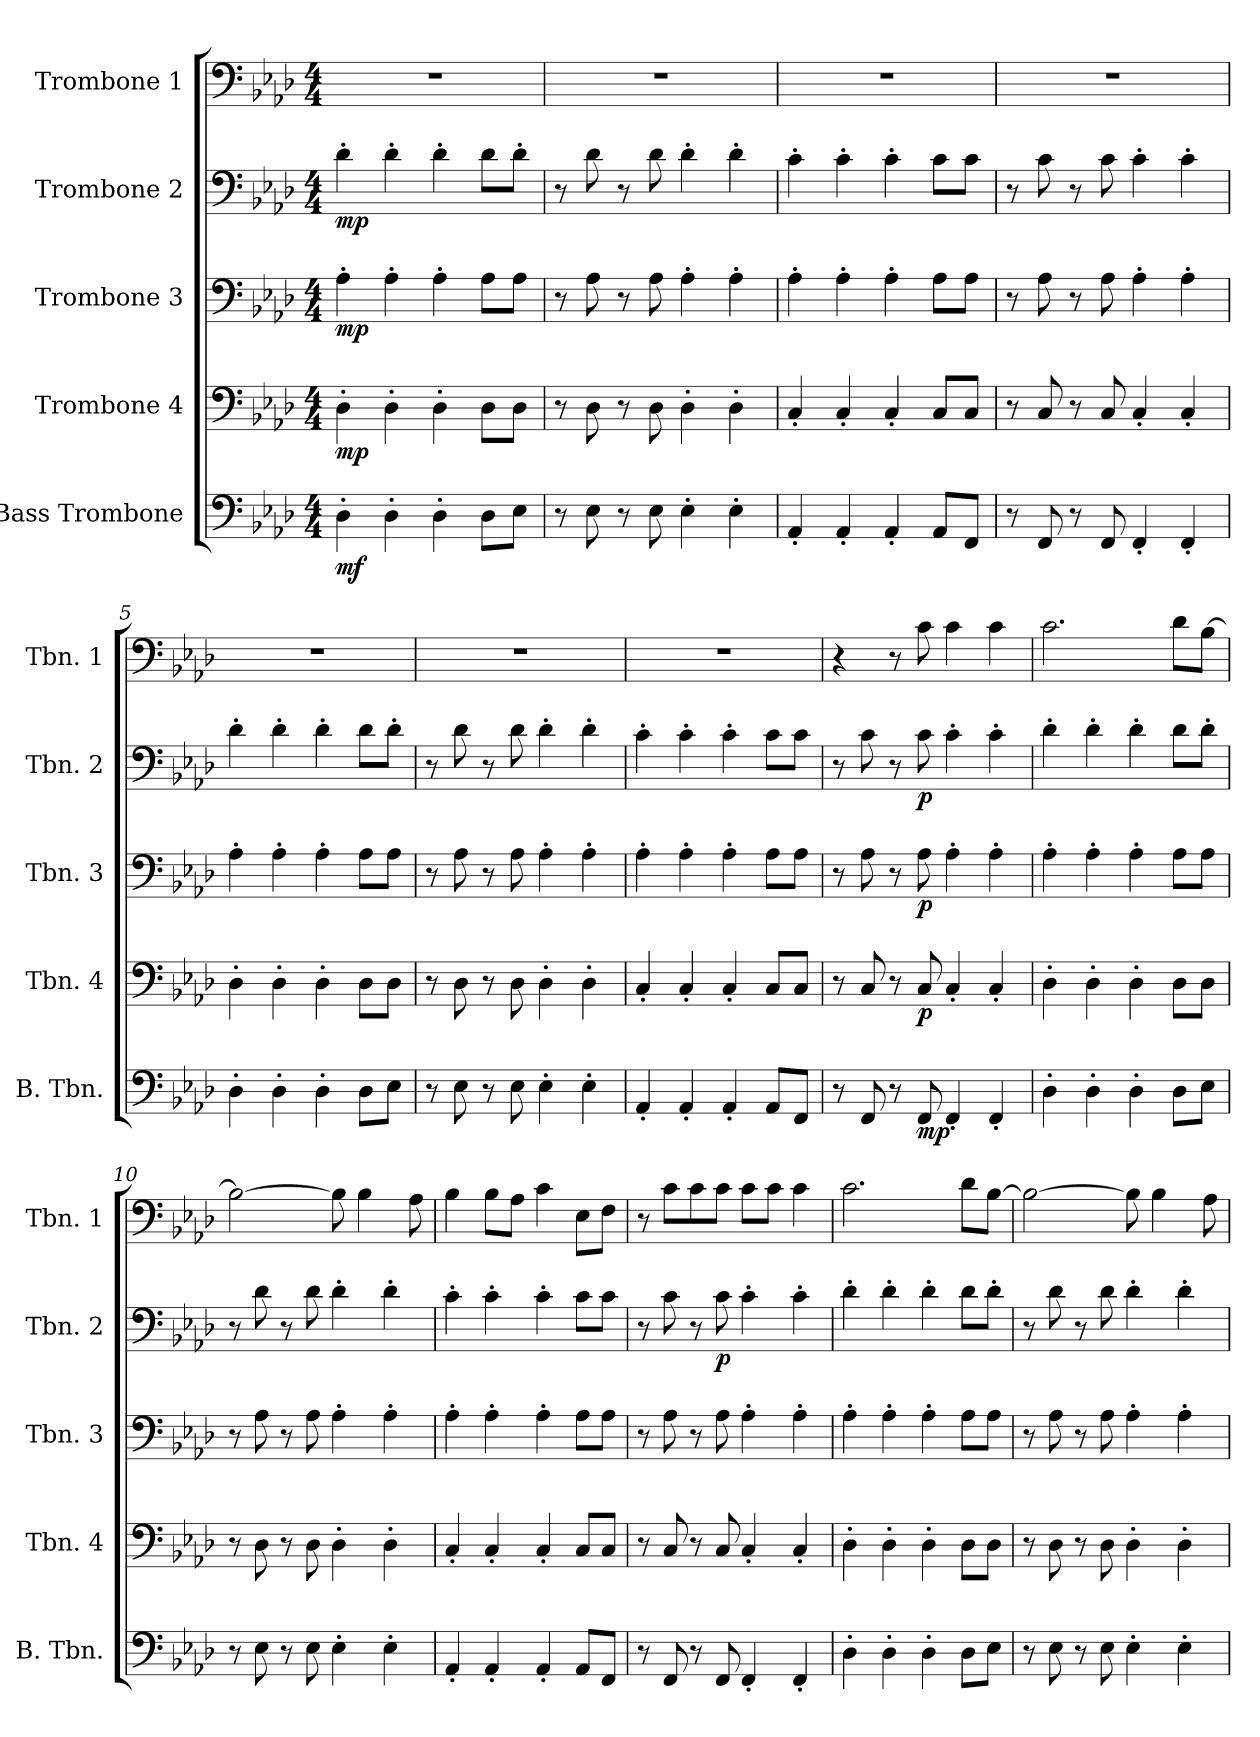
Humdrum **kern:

**kern	**dynam	**kern	**dynam	**kern	**dynam	**kern	**dynam	**kern
*part5	*part5	*part4	*part4	*part3	*part3	*part2	*part2	*part1
*staff5	*staff5	*staff4	*staff4	*staff3	*staff3	*staff2	*staff2	*staff1
*I"Bass Trombone	*	*I"Trombone 4	*	*I"Trombone 3	*	*I"Trombone 2	*	*I"Trombone 1
*I'B. Tbn.	*	*I'Tbn. 4	*	*I'Tbn. 3	*	*I'Tbn. 2	*	*I'Tbn. 1
*clefF4	*	*clefF4	*	*clefF4	*	*clefF4	*	*clefF4
*k[b-e-a-d-]	*	*k[b-e-a-d-]	*	*k[b-e-a-d-]	*	*k[b-e-a-d-]	*	*k[b-e-a-d-]
*M4/4	*	*M4/4	*	*M4/4	*	*M4/4	*	*M4/4
*MM138	*	*MM138	*	*MM138	*	*MM138	*	*MM138
=1	=1	=1	=1	=1	=1	=1	=1	=1
!	!LO:DY:b	!	!LO:DY:b	!	!LO:DY:b	!	!LO:DY:b	!
4D-'\	mf	4D-'\	mp	4A-'\	mp	4d-'\	mp	1r
4D-'\	.	4D-'\	.	4A-'\	.	4d-'\	.	.
4D-'\	.	4D-'\	.	4A-'\	.	4d-'\	.	.
8D-\L	.	8D-\L	.	8A-\L	.	8d-\L	.	.
8E-\J	.	8D-\J	.	8A-\J	.	8d-'\J	.	.
=2	=2	=2	=2	=2	=2	=2	=2	=2
8r	.	8r	.	8r	.	8r	.	1r
8E-\	.	8D-\	.	8A-\	.	8d-\	.	.
8r	.	8r	.	8r	.	8r	.	.
8E-\	.	8D-\	.	8A-\	.	8d-\	.	.
4E-'\	.	4D-'\	.	4A-'\	.	4d-'\	.	.
4E-'\	.	4D-'\	.	4A-'\	.	4d-'\	.	.
=3	=3	=3	=3	=3	=3	=3	=3	=3
4AA-'/	.	4C'/	.	4A-'\	.	4c'\	.	1r
4AA-'/	.	4C'/	.	4A-'\	.	4c'\	.	.
4AA-'/	.	4C'/	.	4A-'\	.	4c'\	.	.
8AA-/L	.	8C/L	.	8A-\L	.	8c\L	.	.
8FF/J	.	8C/J	.	8A-\J	.	8c\J	.	.
=4	=4	=4	=4	=4	=4	=4	=4	=4
8r	.	8r	.	8r	.	8r	.	1r
8FF/	.	8C/	.	8A-\	.	8c\	.	.
8r	.	8r	.	8r	.	8r	.	.
8FF/	.	8C/	.	8A-\	.	8c\	.	.
4FF'/	.	4C'/	.	4A-'\	.	4c'\	.	.
4FF'/	.	4C'/	.	4A-'\	.	4c'\	.	.
=5	=5	=5	=5	=5	=5	=5	=5	=5
4D-'\	.	4D-'\	.	4A-'\	.	4d-'\	.	1r
4D-'\	.	4D-'\	.	4A-'\	.	4d-'\	.	.
4D-'\	.	4D-'\	.	4A-'\	.	4d-'\	.	.
8D-\L	.	8D-\L	.	8A-\L	.	8d-\L	.	.
8E-\J	.	8D-\J	.	8A-\J	.	8d-'\J	.	.
!!LO:LB:g=z
=6	=6	=6	=6	=6	=6	=6	=6	=6
8r	.	8r	.	8r	.	8r	.	1r
8E-\	.	8D-\	.	8A-\	.	8d-\	.	.
8r	.	8r	.	8r	.	8r	.	.
8E-\	.	8D-\	.	8A-\	.	8d-\	.	.
4E-'\	.	4D-'\	.	4A-'\	.	4d-'\	.	.
4E-'\	.	4D-'\	.	4A-'\	.	4d-'\	.	.
=7	=7	=7	=7	=7	=7	=7	=7	=7
4AA-'/	.	4C'/	.	4A-'\	.	4c'\	.	1r
4AA-'/	.	4C'/	.	4A-'\	.	4c'\	.	.
4AA-'/	.	4C'/	.	4A-'\	.	4c'\	.	.
8AA-/L	.	8C/L	.	8A-\L	.	8c\L	.	.
8FF/J	.	8C/J	.	8A-\J	.	8c\J	.	.
=8	=8	=8	=8	=8	=8	=8	=8	=8
8r	.	8r	.	8r	.	8r	.	4r
8FF/	.	8C/	.	8A-\	.	8c\	.	.
8r	.	8r	.	8r	.	8r	.	8r
!	!LO:DY:b	!	!LO:DY:b	!	!LO:DY:b	!	!LO:DY:b	!
8FF/	mp	8C/	p	8A-\	p	8c\	p	8c\
4FF'/	.	4C'/	.	4A-'\	.	4c'\	.	4c\
4FF'/	.	4C'/	.	4A-'\	.	4c'\	.	4c\
=9	=9	=9	=9	=9	=9	=9	=9	=9
4D-'\	.	4D-'\	.	4A-'\	.	4d-'\	.	2.c\
4D-'\	.	4D-'\	.	4A-'\	.	4d-'\	.	.
4D-'\	.	4D-'\	.	4A-'\	.	4d-'\	.	.
8D-\L	.	8D-\L	.	8A-\L	.	8d-\L	.	8d-\L
8E-\J	.	8D-\J	.	8A-\J	.	8d-'\J	.	[8B-\J
=10	=10	=10	=10	=10	=10	=10	=10	=10
8r	.	8r	.	8r	.	8r	.	2B-\_
8E-\	.	8D-\	.	8A-\	.	8d-\	.	.
8r	.	8r	.	8r	.	8r	.	.
8E-\	.	8D-\	.	8A-\	.	8d-\	.	.
4E-'\	.	4D-'\	.	4A-'\	.	4d-'\	.	8B-\]
.	.	.	.	.	.	.	.	4B-\
4E-'\	.	4D-'\	.	4A-'\	.	4d-'\	.	.
.	.	.	.	.	.	.	.	8A-\
!!LO:PB:g=z
=11	=11	=11	=11	=11	=11	=11	=11	=11
4AA-'/	.	4C'/	.	4A-'\	.	4c'\	.	4B-\
4AA-'/	.	4C'/	.	4A-'\	.	4c'\	.	8B-\L
.	.	.	.	.	.	.	.	8A-\J
4AA-'/	.	4C'/	.	4A-'\	.	4c'\	.	4c\
8AA-/L	.	8C/L	.	8A-\L	.	8c\L	.	8E-\L
8FF/J	.	8C/J	.	8A-\J	.	8c\J	.	8F\J
=12	=12	=12	=12	=12	=12	=12	=12	=12
8r	.	8r	.	8r	.	8r	.	8r
8FF/	.	8C/	.	8A-\	.	8c\	.	8c\L
8r	.	8r	.	8r	.	8r	.	8c\
!	!	!	!	!	!	!	!LO:DY:b	!
8FF/	.	8C/	.	8A-\	.	8c\	p	8c\J
4FF'/	.	4C'/	.	4A-'\	.	4c'\	.	8c\L
.	.	.	.	.	.	.	.	8c\J
4FF'/	.	4C'/	.	4A-'\	.	4c'\	.	4c\
=13	=13	=13	=13	=13	=13	=13	=13	=13
4D-'\	.	4D-'\	.	4A-'\	.	4d-'\	.	2.c\
4D-'\	.	4D-'\	.	4A-'\	.	4d-'\	.	.
4D-'\	.	4D-'\	.	4A-'\	.	4d-'\	.	.
8D-\L	.	8D-\L	.	8A-\L	.	8d-\L	.	8d-\L
8E-\J	.	8D-\J	.	8A-\J	.	8d-'\J	.	[8B-\J
=14	=14	=14	=14	=14	=14	=14	=14	=14
8r	.	8r	.	8r	.	8r	.	2B-\_
8E-\	.	8D-\	.	8A-\	.	8d-\	.	.
8r	.	8r	.	8r	.	8r	.	.
8E-\	.	8D-\	.	8A-\	.	8d-\	.	.
4E-'\	.	4D-'\	.	4A-'\	.	4d-'\	.	8B-\]
.	.	.	.	.	.	.	.	4B-\
4E-'\	.	4D-'\	.	4A-'\	.	4d-'\	.	.
.	.	.	.	.	.	.	.	8A-\
=	=	=	=	=	=	=	=	=
*-	*-	*-	*-	*-	*-	*-	*-	*-
